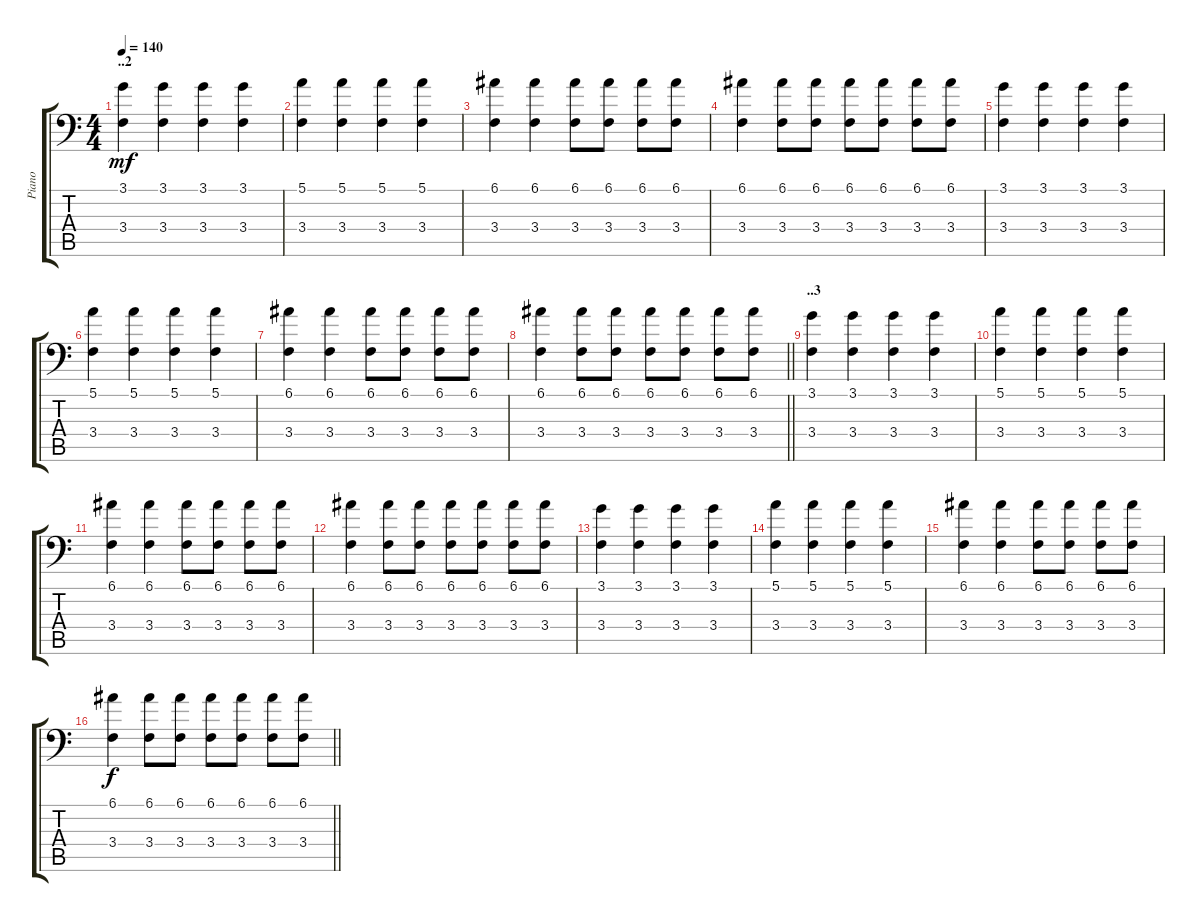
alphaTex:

\track ("Piano" "Piano") {instrument brightacousticpiano}
\staff {score tabs}
\tuning (E4 B3 G3 D3 D2 D1) {hide}
\ts (4 4)
\section ("" "..2")
\tempo 140
\clef f4
\ks c
(3.1 3.4).4{dy mf} (3.1 3.4).4 (3.1 3.4).4 (3.1 3.4).4 |
(5.1 3.4).4 (5.1 3.4).4 (5.1 3.4).4 (5.1 3.4).4 |
(6.1 3.4).4 (6.1 3.4).4 (6.1 3.4).8 (6.1 3.4).8 (6.1 3.4).8 (6.1 3.4).8 |
(6.1 3.4).4 (6.1 3.4).8 (6.1 3.4).8 (6.1 3.4).8 (6.1 3.4).8 (6.1 3.4).8 (6.1 3.4).8 |
(3.1 3.4).4 (3.1 3.4).4 (3.1 3.4).4 (3.1 3.4).4 |
(5.1 3.4).4 (5.1 3.4).4 (5.1 3.4).4 (5.1 3.4).4 |
(6.1 3.4).4 (6.1 3.4).4 (6.1 3.4).8 (6.1 3.4).8 (6.1 3.4).8 (6.1 3.4).8 |
\barLineRight lightlight
(6.1 3.4).4 (6.1 3.4).8 (6.1 3.4).8 (6.1 3.4).8 (6.1 3.4).8 (6.1 3.4).8 (6.1 3.4).8 |
\section ("" "..3")
(3.1 3.4).4 (3.1 3.4).4 (3.1 3.4).4 (3.1 3.4).4 |
(5.1 3.4).4 (5.1 3.4).4 (5.1 3.4).4 (5.1 3.4).4 |
(6.1 3.4).4 (6.1 3.4).4 (6.1 3.4).8 (6.1 3.4).8 (6.1 3.4).8 (6.1 3.4).8 |
(6.1 3.4).4 (6.1 3.4).8 (6.1 3.4).8 (6.1 3.4).8 (6.1 3.4).8 (6.1 3.4).8 (6.1 3.4).8 |
(3.1 3.4).4 (3.1 3.4).4 (3.1 3.4).4 (3.1 3.4).4 |
(5.1 3.4).4 (5.1 3.4).4 (5.1 3.4).4 (5.1 3.4).4 |
(6.1 3.4).4 (6.1 3.4).4 (6.1 3.4).8 (6.1 3.4).8 (6.1 3.4).8 (6.1 3.4).8 |
\barLineRight lightlight
(6.1 3.4).4{dy f} (6.1 3.4).8 (6.1 3.4).8 (6.1 3.4).8 (6.1 3.4).8 (6.1 3.4).8 (6.1 3.4).8
